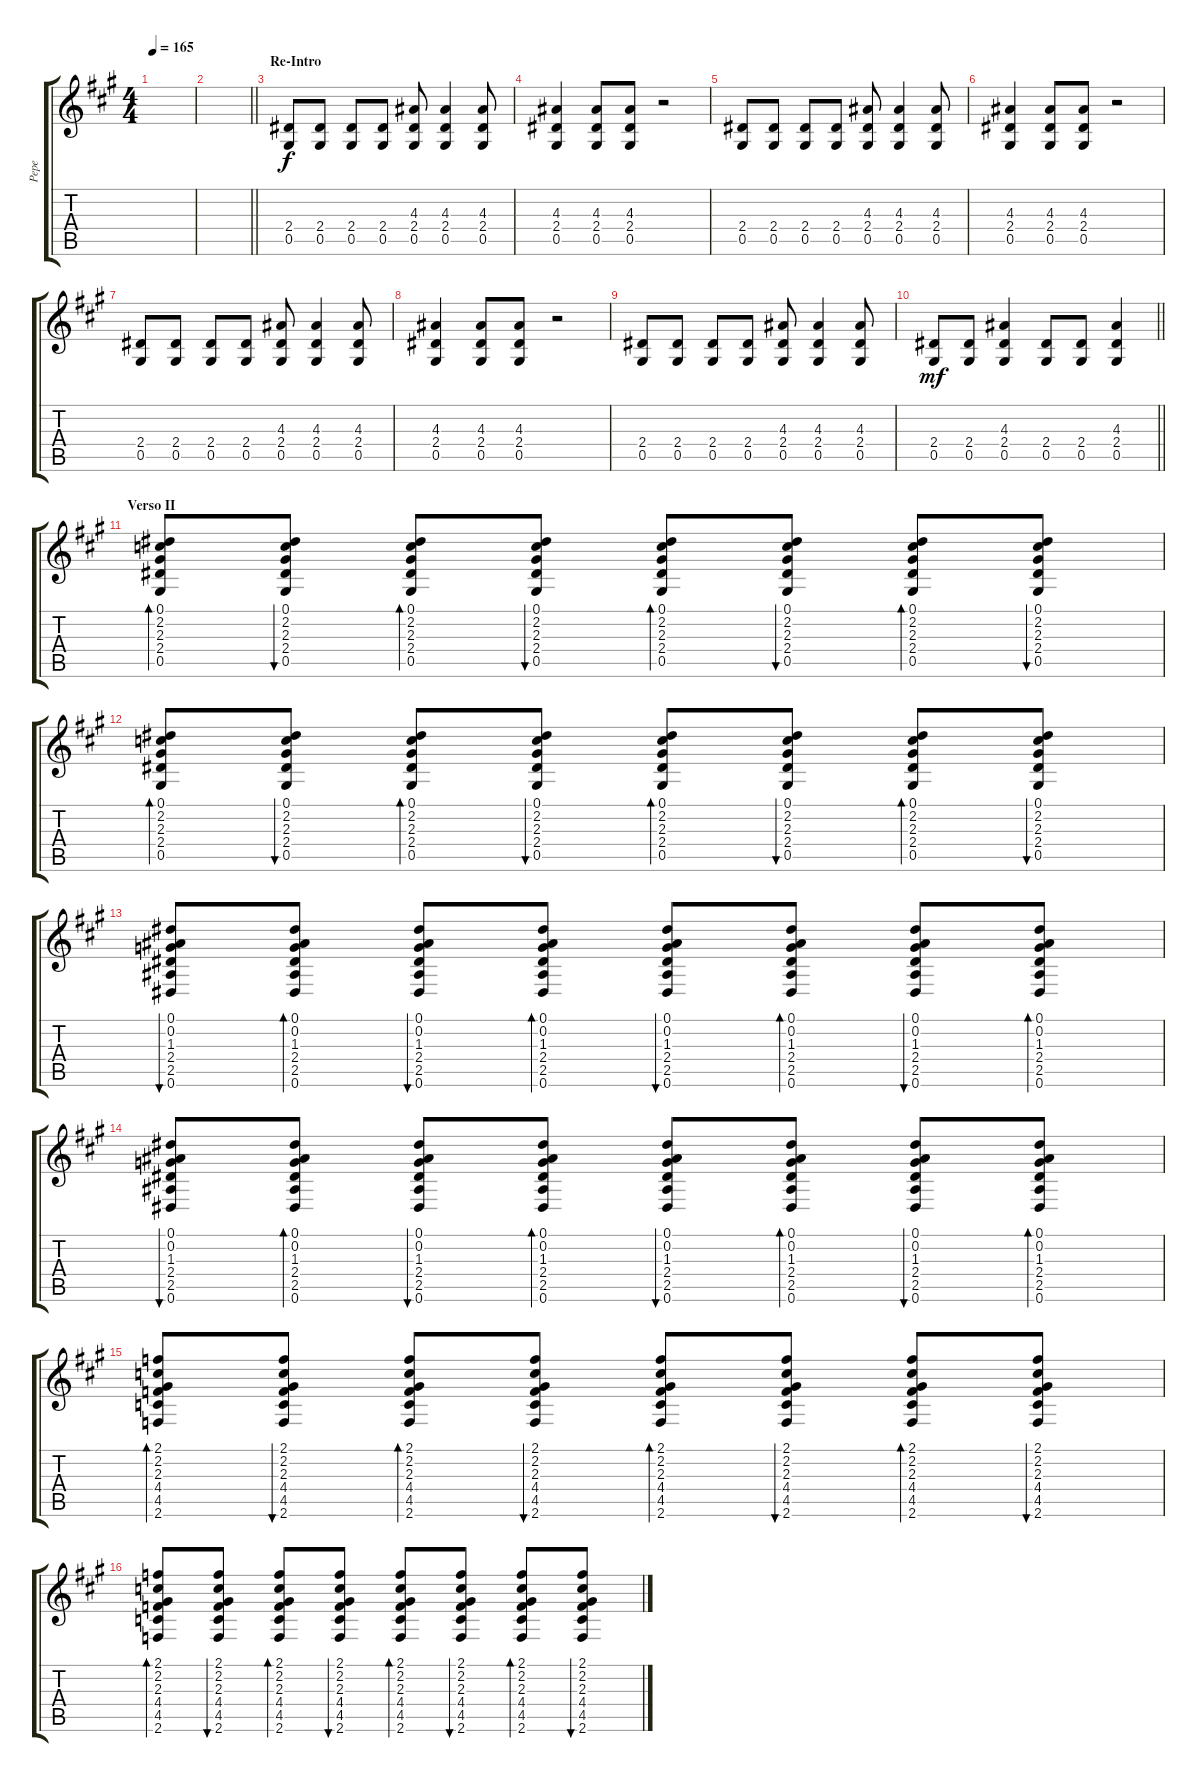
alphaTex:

\track ("Pepe" "Pepe") {instrument acousticguitarsteel}
\staff {score tabs}
\tuning (Eb4 Bb3 Gb3 Db3 Ab2 Eb2) {hide}
\ts (4 4)
\tempo 165
\clef g2
\ks a
|
\barLineRight lightlight
|
\section ("" "Re-Intro")
(2.4 0.5).8{volume 11 instrument acousticguitarsteel} (2.4 0.5).8 (2.4 0.5).8 (2.4 0.5).8 (4.3 2.4 0.5).8 (4.3 2.4 0.5).4 (4.3 2.4 0.5).8 |
(4.3 2.4 0.5).4 (4.3 2.4 0.5).8 (4.3 2.4 0.5).8 r.2 |
(2.4 0.5).8 (2.4 0.5).8 (2.4 0.5).8 (2.4 0.5).8 (4.3 2.4 0.5).8 (4.3 2.4 0.5).4 (4.3 2.4 0.5).8 |
(4.3 2.4 0.5).4 (4.3 2.4 0.5).8 (4.3 2.4 0.5).8 r.2 |
(2.4 0.5).8 (2.4 0.5).8 (2.4 0.5).8 (2.4 0.5).8 (4.3 2.4 0.5).8 (4.3 2.4 0.5).4 (4.3 2.4 0.5).8 |
(4.3 2.4 0.5).4 (4.3 2.4 0.5).8 (4.3 2.4 0.5).8 r.2 |
(2.4 0.5).8 (2.4 0.5).8 (2.4 0.5).8 (2.4 0.5).8 (4.3 2.4 0.5).8 (4.3 2.4 0.5).4 (4.3 2.4 0.5).8 |
\barLineRight lightlight
(2.4 0.5).8{dy mf} (2.4 0.5).8 (4.3 2.4 0.5).4 (2.4 0.5).8 (2.4 0.5).8 (4.3 2.4 0.5).4 |
\section ("" "Verso II")
(0.1 2.2 2.3 2.4 0.5).8{bd 30} (0.1 2.2 2.3 2.4 0.5).8{bu 30} (0.1 2.2 2.3 2.4 0.5).8{bd 30} (0.1 2.2 2.3 2.4 0.5).8{bu 30} (0.1 2.2 2.3 2.4 0.5).8{bd 30} (0.1 2.2 2.3 2.4 0.5).8{bu 30} (0.1 2.2 2.3 2.4 0.5).8{bd 30} (0.1 2.2 2.3 2.4 0.5).8{bu 30} |
(0.1 2.2 2.3 2.4 0.5).8{bd 30} (0.1 2.2 2.3 2.4 0.5).8{bu 30} (0.1 2.2 2.3 2.4 0.5).8{bd 30} (0.1 2.2 2.3 2.4 0.5).8{bu 30} (0.1 2.2 2.3 2.4 0.5).8{bd 30} (0.1 2.2 2.3 2.4 0.5).8{bu 30} (0.1 2.2 2.3 2.4 0.5).8{bd 30} (0.1 2.2 2.3 2.4 0.5).8{bu 30} |
(0.1 0.2 1.3 2.4 2.5 0.6).8{bu 30} (0.1 0.2 1.3 2.4 2.5 0.6).8{bd 30} (0.1 0.2 1.3 2.4 2.5 0.6).8{bu 30} (0.1 0.2 1.3 2.4 2.5 0.6).8{bd 30} (0.1 0.2 1.3 2.4 2.5 0.6).8{bu 30} (0.1 0.2 1.3 2.4 2.5 0.6).8{bd 30} (0.1 0.2 1.3 2.4 2.5 0.6).8{bu 30} (0.1 0.2 1.3 2.4 2.5 0.6).8{bd 30} |
(0.1 0.2 1.3 2.4 2.5 0.6).8{bu 30} (0.1 0.2 1.3 2.4 2.5 0.6).8{bd 30} (0.1 0.2 1.3 2.4 2.5 0.6).8{bu 30} (0.1 0.2 1.3 2.4 2.5 0.6).8{bd 30} (0.1 0.2 1.3 2.4 2.5 0.6).8{bu 30} (0.1 0.2 1.3 2.4 2.5 0.6).8{bd 30} (0.1 0.2 1.3 2.4 2.5 0.6).8{bu 30} (0.1 0.2 1.3 2.4 2.5 0.6).8{bd 30} |
(2.1 2.2 2.3 4.4 4.5 2.6).8{bd 30} (2.1 2.2 2.3 4.4 4.5 2.6).8{bu 30} (2.1 2.2 2.3 4.4 4.5 2.6).8{bd 30} (2.1 2.2 2.3 4.4 4.5 2.6).8{bu 30} (2.1 2.2 2.3 4.4 4.5 2.6).8{bd 30} (2.1 2.2 2.3 4.4 4.5 2.6).8{bu 30} (2.1 2.2 2.3 4.4 4.5 2.6).8{bd 30} (2.1 2.2 2.3 4.4 4.5 2.6).8{bu 30} |
(2.1 2.2 2.3 4.4 4.5 2.6).8{bd 30} (2.1 2.2 2.3 4.4 4.5 2.6).8{bu 30} (2.1 2.2 2.3 4.4 4.5 2.6).8{bd 30} (2.1 2.2 2.3 4.4 4.5 2.6).8{bu 30} (2.1 2.2 2.3 4.4 4.5 2.6).8{bd 30} (2.1 2.2 2.3 4.4 4.5 2.6).8{bu 30} (2.1 2.2 2.3 4.4 4.5 2.6).8{bd 30} (2.1 2.2 2.3 4.4 4.5 2.6).8{bu 30}
